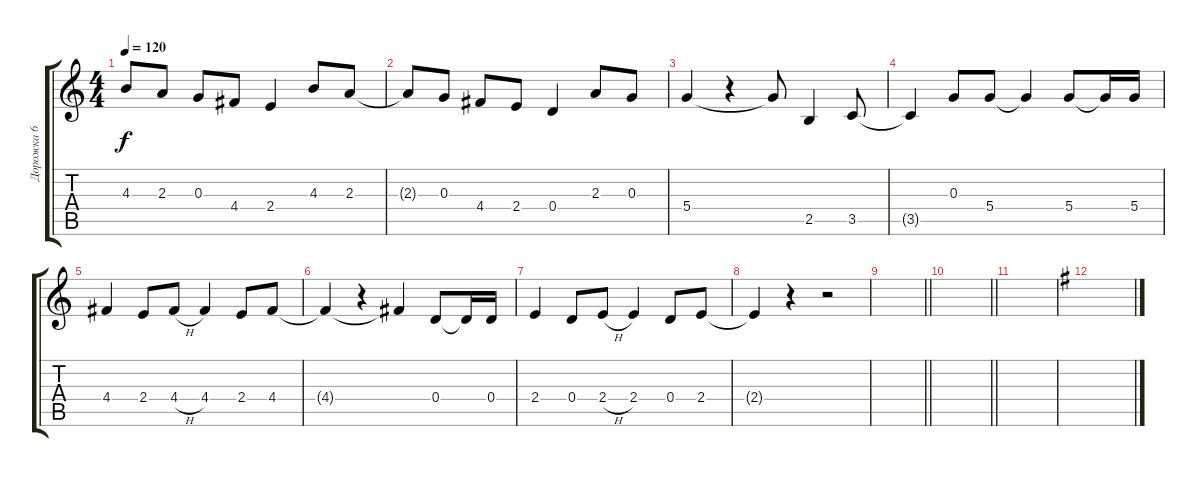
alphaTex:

\track ("Дорожка 6" "Дорожка 6") {instrument electricguitarjazz}
\staff {score tabs}
\tuning (E4 B3 G3 D3 A2 E2) {hide}
\ts (4 4)
\tempo 120
\clef g2
\ks c
4.3.8{dy f} 2.3.8 0.3.8 4.4.8 2.4.4 4.3.8 2.3.8 |
2.3{t}.8 0.3.8 4.4.8 2.4.8 0.4.4 2.3.8 0.3.8 |
5.4.4 r.4 5.4{t}.8 2.5.4 3.5.8 |
3.5{t}.4 0.3.8 5.4.8 5.4{t}.4 5.4.8 5.4{t}.16 5.4.16 |
4.4.4 2.4.8 4.4{h}.8 4.4.4 2.4.8 4.4.8 |
4.4{t}.4 r.4 4.4{t}.4 0.4.8 0.4{t}.16 0.4.16 |
2.4.4 0.4.8 2.4{h}.8 2.4.4 0.4.8 2.4.8 |
2.4{t}.4 r.4 r.2 |
\barLineRight lightlight
|
\barLineRight lightlight
|
|
\ks g
